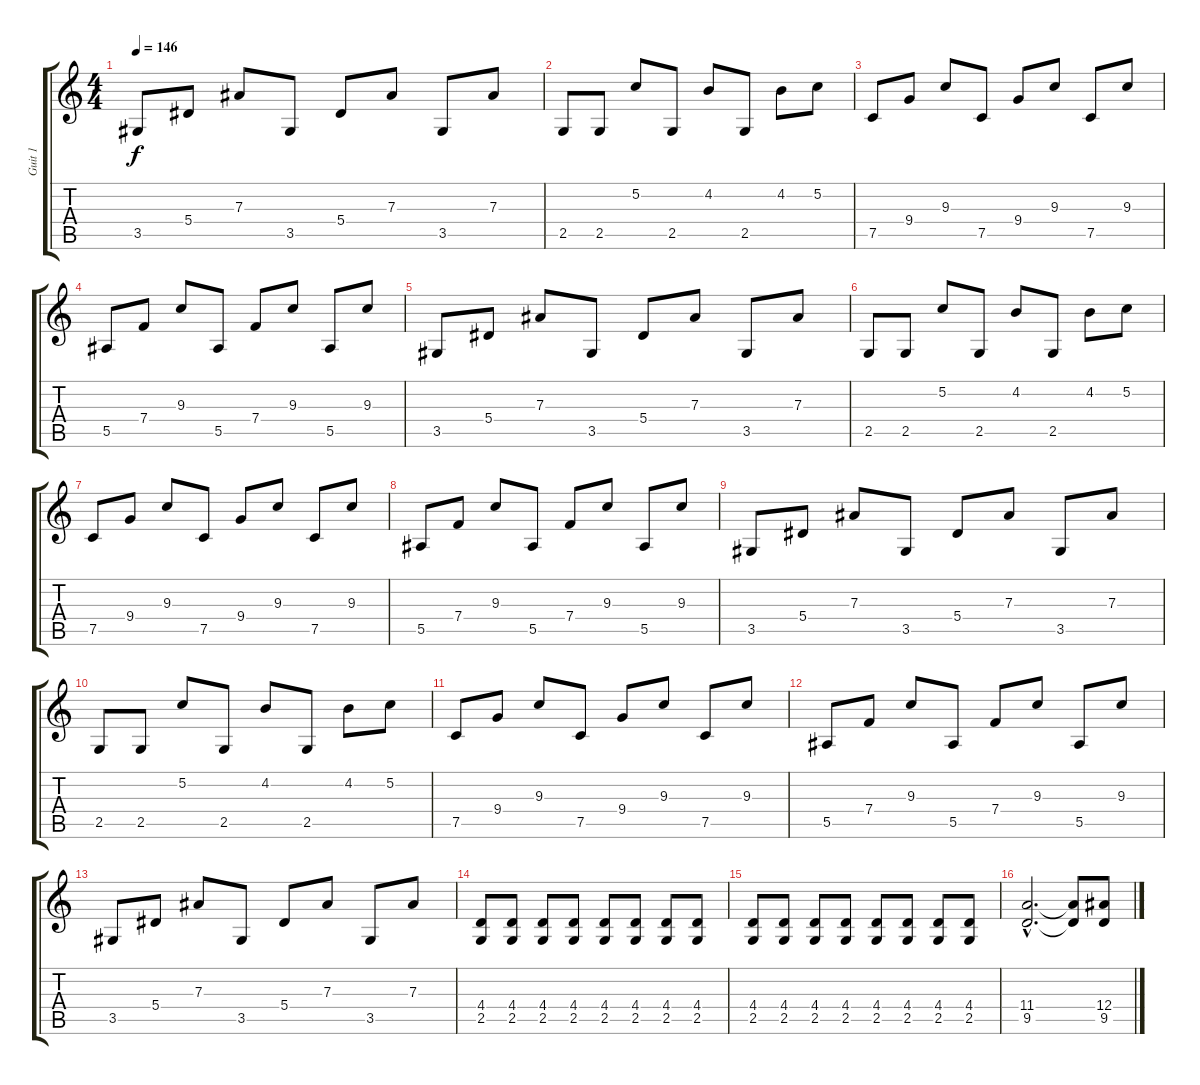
\track ("Guit 1" "Guit 1") {instrument distortionguitar}
\staff {score tabs}
\tuning (C4 G3 Eb3 Bb2 F2 C2) {hide}
\ts (4 4)
\tempo 146
\clef g2
\ks c
3.5.8{dy f} 5.4.8 7.3.8 3.5.8 5.4.8 7.3.8 3.5.8 7.3.8 |
2.5.8 2.5.8 5.2.8 2.5.8 4.2.8 2.5.8 4.2.8 5.2.8 |
7.5.8 9.4.8 9.3.8 7.5.8 9.4.8 9.3.8 7.5.8 9.3.8 |
5.5.8 7.4.8 9.3.8 5.5.8 7.4.8 9.3.8 5.5.8 9.3.8 |
3.5.8 5.4.8 7.3.8 3.5.8 5.4.8 7.3.8 3.5.8 7.3.8 |
2.5.8 2.5.8 5.2.8 2.5.8 4.2.8 2.5.8 4.2.8 5.2.8 |
7.5.8 9.4.8 9.3.8 7.5.8 9.4.8 9.3.8 7.5.8 9.3.8 |
5.5.8 7.4.8 9.3.8 5.5.8 7.4.8 9.3.8 5.5.8 9.3.8 |
3.5.8 5.4.8 7.3.8 3.5.8 5.4.8 7.3.8 3.5.8 7.3.8 |
2.5.8 2.5.8 5.2.8 2.5.8 4.2.8 2.5.8 4.2.8 5.2.8 |
7.5.8 9.4.8 9.3.8 7.5.8 9.4.8 9.3.8 7.5.8 9.3.8 |
5.5.8 7.4.8 9.3.8 5.5.8 7.4.8 9.3.8 5.5.8 9.3.8 |
3.5.8 5.4.8 7.3.8 3.5.8 5.4.8 7.3.8 3.5.8 7.3.8 |
(4.4 2.5).8 (4.4 2.5).8 (4.4 2.5).8 (4.4 2.5).8 (4.4 2.5).8 (4.4 2.5).8 (4.4 2.5).8 (4.4 2.5).8 |
(4.4 2.5).8 (4.4 2.5).8 (4.4 2.5).8 (4.4 2.5).8 (4.4 2.5).8 (4.4 2.5).8 (4.4 2.5).8 (4.4 2.5).8 |
(11.4{hac} 9.5{hac}).2{d} (11.4{t} 9.5{t}).8 (12.4 9.5).8
